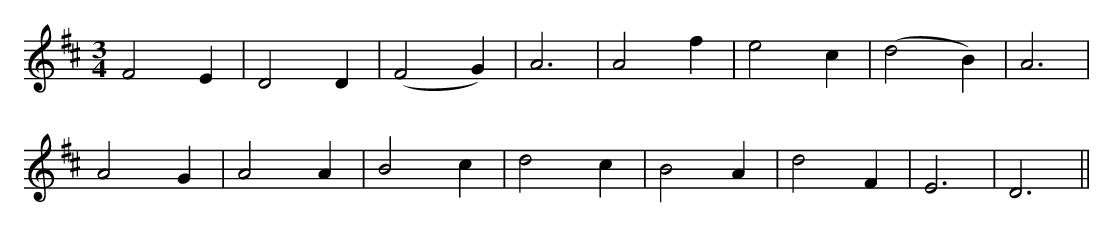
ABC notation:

X:1
M:3/4
K:D
F4 E2|D4 D2|(F4 G2)|A6|A4 f2|e4 c2|(d4 B2)|A6|
A4 G2|A4 A2|B4 c2|d4 c2|B4 A2|d4 F2|E6|D6||
